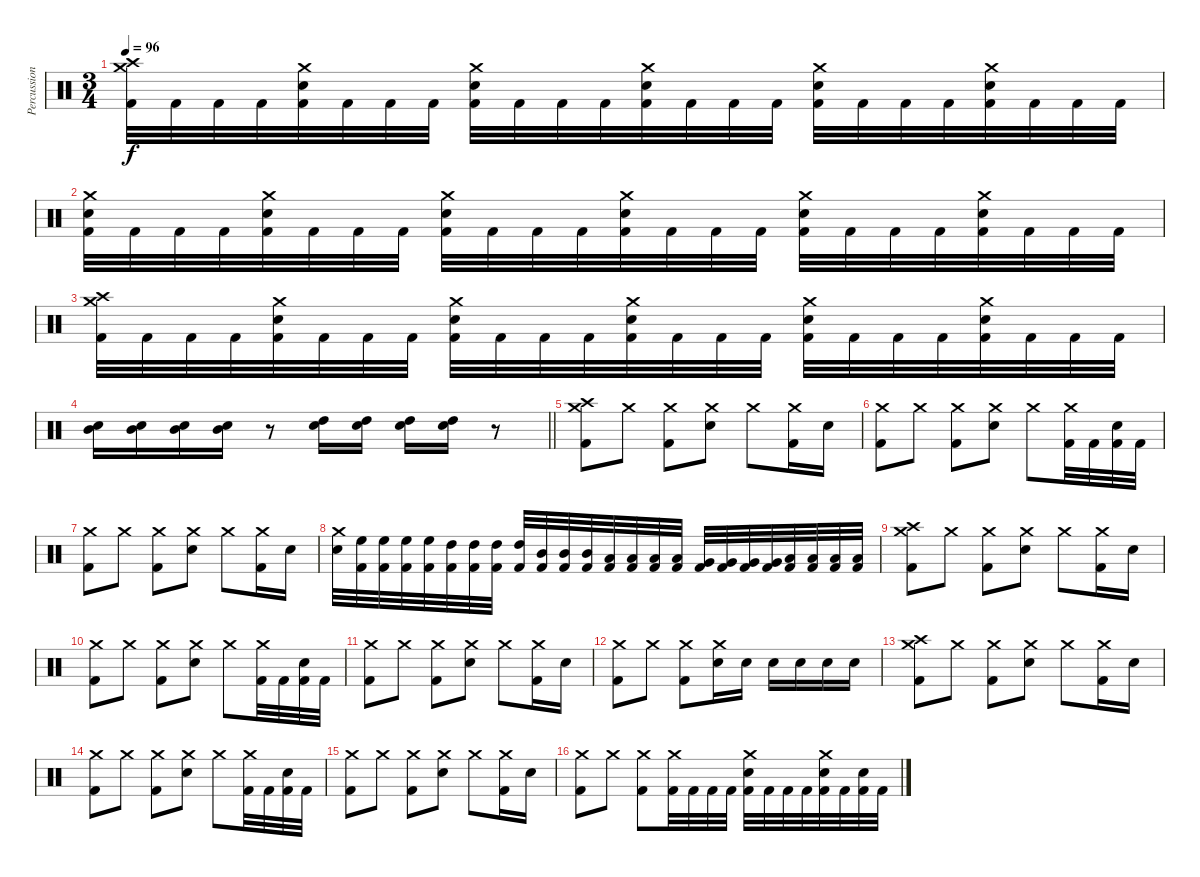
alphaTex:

\track ("Percussion" "Percussion") {instrument percussion}
\staff {score}
\articulation defaults
\ts (3 4)
\tempo 96
\clef neutral
\ks c
("Crash medium (hit)" "Crash high (hit)" "Kick (hit) 2").32{dy f} "Kick (hit) 2".32 "Kick (hit) 2".32 "Kick (hit) 2".32 ("Crash medium (hit)" "Electric Snare (hit)" "Kick (hit) 2").32 "Kick (hit) 2".32 "Kick (hit) 2".32 "Kick (hit) 2".32 ("Crash medium (hit)" "Electric Snare (hit)" "Kick (hit) 2").32 "Kick (hit) 2".32 "Kick (hit) 2".32 "Kick (hit) 2".32 ("Crash medium (hit)" "Electric Snare (hit)" "Kick (hit) 2").32 "Kick (hit) 2".32 "Kick (hit) 2".32 "Kick (hit) 2".32 ("Crash medium (hit)" "Electric Snare (hit)" "Kick (hit) 2").32 "Kick (hit) 2".32 "Kick (hit) 2".32 "Kick (hit) 2".32 ("Crash medium (hit)" "Electric Snare (hit)" "Kick (hit) 2").32 "Kick (hit) 2".32 "Kick (hit) 2".32 "Kick (hit) 2".32 |
("Crash medium (hit)" "Electric Snare (hit)" "Kick (hit) 2").32 "Kick (hit) 2".32 "Kick (hit) 2".32 "Kick (hit) 2".32 ("Crash medium (hit)" "Electric Snare (hit)" "Kick (hit) 2").32 "Kick (hit) 2".32 "Kick (hit) 2".32 "Kick (hit) 2".32 ("Crash medium (hit)" "Electric Snare (hit)" "Kick (hit) 2").32 "Kick (hit) 2".32 "Kick (hit) 2".32 "Kick (hit) 2".32 ("Crash medium (hit)" "Electric Snare (hit)" "Kick (hit) 2").32 "Kick (hit) 2".32 "Kick (hit) 2".32 "Kick (hit) 2".32 ("Crash medium (hit)" "Electric Snare (hit)" "Kick (hit) 2").32 "Kick (hit) 2".32 "Kick (hit) 2".32 "Kick (hit) 2".32 ("Crash medium (hit)" "Electric Snare (hit)" "Kick (hit) 2").32 "Kick (hit) 2".32 "Kick (hit) 2".32 "Kick (hit) 2".32 |
("Crash medium (hit)" "Crash high (hit)" "Kick (hit) 2").32 "Kick (hit) 2".32 "Kick (hit) 2".32 "Kick (hit) 2".32 ("Crash medium (hit)" "Electric Snare (hit)" "Kick (hit) 2").32 "Kick (hit) 2".32 "Kick (hit) 2".32 "Kick (hit) 2".32 ("Crash medium (hit)" "Electric Snare (hit)" "Kick (hit) 2").32 "Kick (hit) 2".32 "Kick (hit) 2".32 "Kick (hit) 2".32 ("Crash medium (hit)" "Electric Snare (hit)" "Kick (hit) 2").32 "Kick (hit) 2".32 "Kick (hit) 2".32 "Kick (hit) 2".32 ("Crash medium (hit)" "Electric Snare (hit)" "Kick (hit) 2").32 "Kick (hit) 2".32 "Kick (hit) 2".32 "Kick (hit) 2".32 ("Crash medium (hit)" "Electric Snare (hit)" "Kick (hit) 2").32 "Kick (hit) 2".32 "Kick (hit) 2".32 "Kick (hit) 2".32 |
\barLineRight lightlight
("Electric Snare (hit)" "Mid Tom (hit)").16 ("Electric Snare (hit)" "Mid Tom (hit)").16 ("Electric Snare (hit)" "Mid Tom (hit)").16 ("Electric Snare (hit)" "Mid Tom (hit)").16 r.8 ("Electric Snare (hit)" "High Tom (hit)").16 ("Electric Snare (hit)" "High Tom (hit)").16 ("Electric Snare (hit)" "High Tom (hit)").16 ("Electric Snare (hit)" "High Tom (hit)").16 r.8 |
("Crash medium (hit)" "Crash high (hit)" "Kick (hit) 2").8 "Crash medium (hit)".8 ("Crash medium (hit)" "Kick (hit) 2").8 ("Crash medium (hit)" "Electric Snare (hit)").8 "Crash medium (hit)".8 ("Crash medium (hit)" "Kick (hit) 2").16 "Electric Snare (hit)".16 |
("Crash medium (hit)" "Kick (hit) 2").8 "Crash medium (hit)".8 ("Crash medium (hit)" "Kick (hit) 2").8 ("Crash medium (hit)" "Electric Snare (hit)").8 "Crash medium (hit)".8 ("Crash medium (hit)" "Kick (hit) 2").32 "Kick (hit) 2".32 ("Electric Snare (hit)" "Kick (hit) 2").32 "Kick (hit) 2".32 |
("Crash medium (hit)" "Kick (hit) 2").8 "Crash medium (hit)".8 ("Crash medium (hit)" "Kick (hit) 2").8 ("Crash medium (hit)" "Electric Snare (hit)").8 "Crash medium (hit)".8 ("Crash medium (hit)" "Kick (hit) 2").16 "Electric Snare (hit)".16 |
("Crash medium (hit)" "Electric Snare (hit)").32 ("High Floor Tom (hit)" "Kick (hit) 2").32 ("High Floor Tom (hit)" "Kick (hit) 2").32 ("High Floor Tom (hit)" "Kick (hit) 2").32 ("High Floor Tom (hit)" "Kick (hit) 2").32 ("High Tom (hit)" "Kick (hit) 2").32 ("High Tom (hit)" "Kick (hit) 2").32 ("High Tom (hit)" "Kick (hit) 2").32 ("High Tom (hit)" "Kick (hit) 2").32 ("Mid Tom (hit)" "Kick (hit) 2").32 ("Mid Tom (hit)" "Kick (hit) 2").32 ("Mid Tom (hit)" "Kick (hit) 2").32 ("Low Tom (hit)" "Kick (hit) 2").32 ("Low Tom (hit)" "Kick (hit) 2").32 ("Low Tom (hit)" "Kick (hit) 2").32 ("Low Tom (hit)" "Kick (hit) 2").32 ("Very Low Tom (hit)" "Kick (hit) 2").32 ("Very Low Tom (hit)" "Kick (hit) 2").32 ("Very Low Tom (hit)" "Kick (hit) 2").32 ("Very Low Tom (hit)" "Kick (hit) 2").32 ("Low Floor Tom (hit)" "Kick (hit) 2").32 ("Low Floor Tom (hit)" "Kick (hit) 2").32 ("Low Floor Tom (hit)" "Kick (hit) 2").32 ("Low Floor Tom (hit)" "Kick (hit) 2").32 |
("Crash medium (hit)" "Crash high (hit)" "Kick (hit) 2").8 "Crash medium (hit)".8 ("Crash medium (hit)" "Kick (hit) 2").8 ("Crash medium (hit)" "Electric Snare (hit)").8 "Crash medium (hit)".8 ("Crash medium (hit)" "Kick (hit) 2").16 "Electric Snare (hit)".16 |
("Crash medium (hit)" "Kick (hit) 2").8 "Crash medium (hit)".8 ("Crash medium (hit)" "Kick (hit) 2").8 ("Crash medium (hit)" "Electric Snare (hit)").8 "Crash medium (hit)".8 ("Crash medium (hit)" "Kick (hit) 2").32 "Kick (hit) 2".32 ("Electric Snare (hit)" "Kick (hit) 2").32 "Kick (hit) 2".32 |
("Crash medium (hit)" "Kick (hit) 2").8 "Crash medium (hit)".8 ("Crash medium (hit)" "Kick (hit) 2").8 ("Crash medium (hit)" "Electric Snare (hit)").8 "Crash medium (hit)".8 ("Crash medium (hit)" "Kick (hit) 2").16 "Electric Snare (hit)".16 |
("Crash medium (hit)" "Kick (hit) 2").8 "Crash medium (hit)".8 ("Crash medium (hit)" "Kick (hit) 2").8 ("Crash medium (hit)" "Electric Snare (hit)").16 "Electric Snare (hit)".16 "Electric Snare (hit)".16 "Electric Snare (hit)".16 "Electric Snare (hit)".16 "Electric Snare (hit)".16 |
("Crash medium (hit)" "Crash high (hit)" "Kick (hit) 2").8 "Crash medium (hit)".8 ("Crash medium (hit)" "Kick (hit) 2").8 ("Crash medium (hit)" "Electric Snare (hit)").8 "Crash medium (hit)".8 ("Crash medium (hit)" "Kick (hit) 2").16 "Electric Snare (hit)".16 |
("Crash medium (hit)" "Kick (hit) 2").8 "Crash medium (hit)".8 ("Crash medium (hit)" "Kick (hit) 2").8 ("Crash medium (hit)" "Electric Snare (hit)").8 "Crash medium (hit)".8 ("Crash medium (hit)" "Kick (hit) 2").32 "Kick (hit) 2".32 ("Electric Snare (hit)" "Kick (hit) 2").32 "Kick (hit) 2".32 |
("Crash medium (hit)" "Kick (hit) 2").8 "Crash medium (hit)".8 ("Crash medium (hit)" "Kick (hit) 2").8 ("Crash medium (hit)" "Electric Snare (hit)").8 "Crash medium (hit)".8 ("Crash medium (hit)" "Kick (hit) 2").16 "Electric Snare (hit)".16 |
("Crash medium (hit)" "Kick (hit) 2").8 "Crash medium (hit)".8 ("Crash medium (hit)" "Kick (hit) 2").8 ("Crash medium (hit)" "Kick (hit) 2").32 "Kick (hit) 2".32 "Kick (hit) 2".32 "Kick (hit) 2".32 ("Crash medium (hit)" "Electric Snare (hit)" "Kick (hit) 2").32 "Kick (hit) 2".32 "Kick (hit) 2".32 "Kick (hit) 2".32 ("Crash medium (hit)" "Electric Snare (hit)" "Kick (hit) 2").32 "Kick (hit) 2".32 ("Electric Snare (hit)" "Kick (hit) 2").32 "Kick (hit) 2".32
